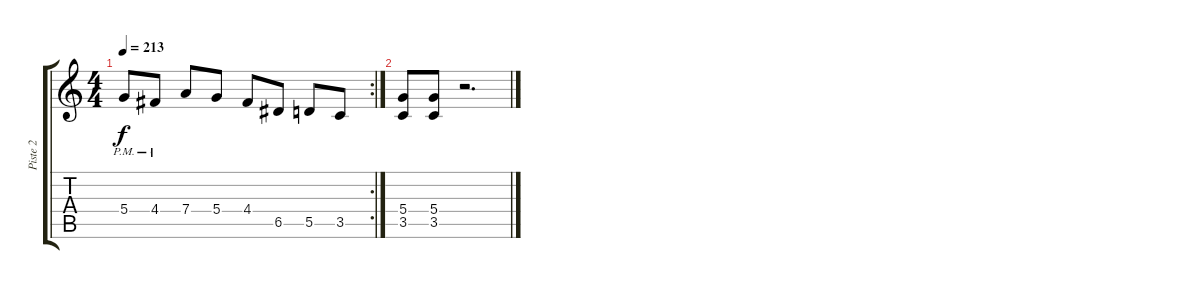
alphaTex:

\track ("Piste 2" "Piste 2") {instrument distortionguitar}
\staff {score tabs}
\tuning (E4 B3 G3 D3 A2 D2) {hide}
\rc 2
\ts (4 4)
\tempo 213
\clef g2
\ks c
5.4{pm}.8{dy f} 4.4{pm}.8 7.4.8 5.4.8 4.4.8 6.5.8 5.5.8 3.5.8 |
(5.4 3.5).8 (5.4 3.5).8 r.2{d}
